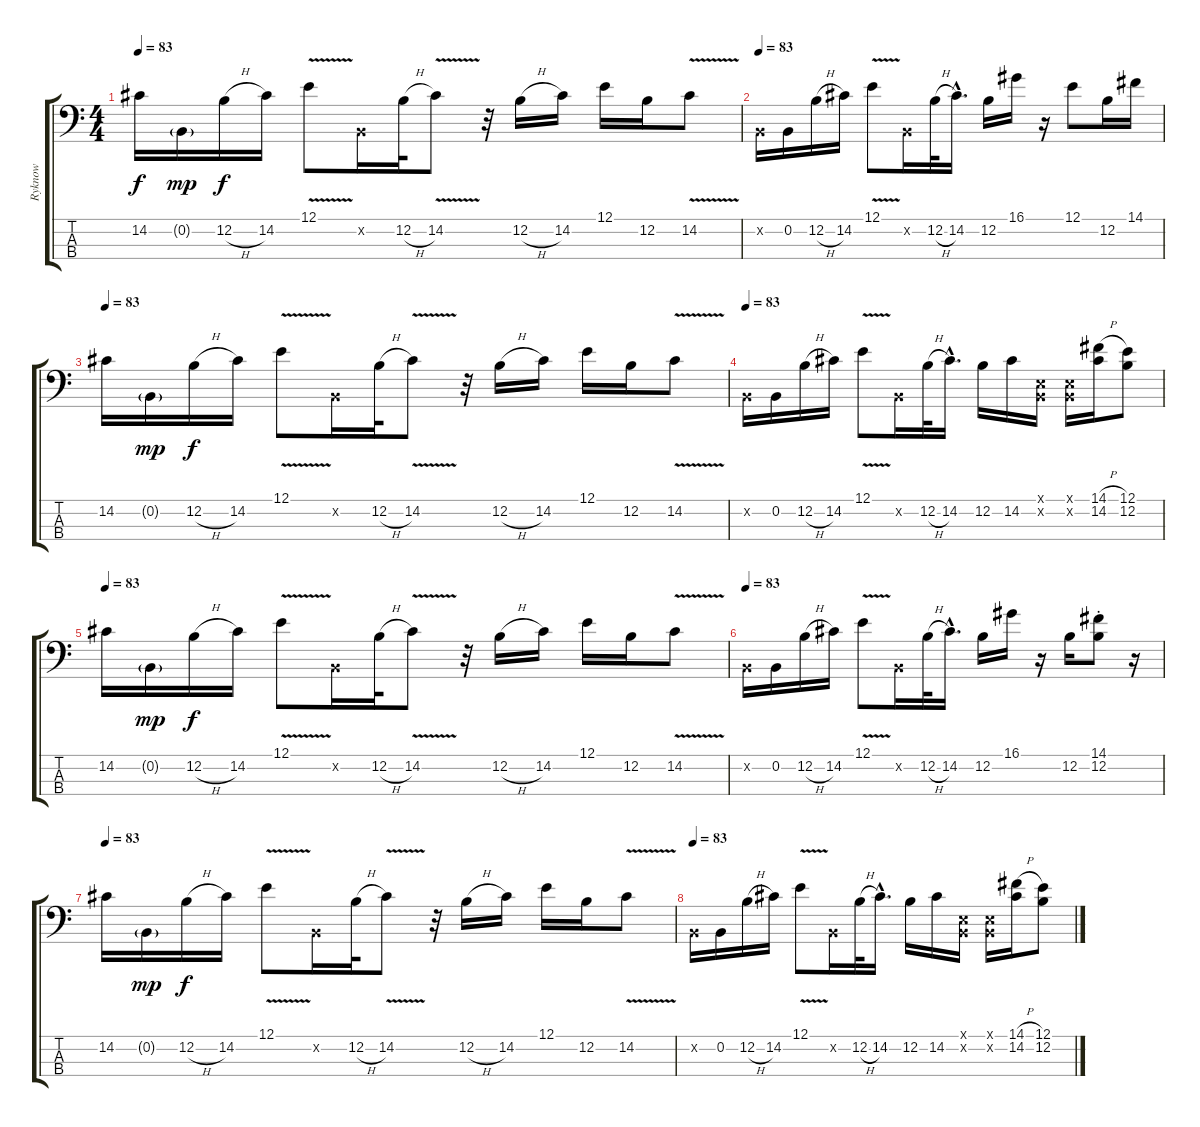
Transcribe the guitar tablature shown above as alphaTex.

\track ("Ryknow" "Ryknow") {instrument electricbassfinger}
\staff {score tabs}
\tuning (E2 B1 Gb1 B0) {hide}
\ts (4 4)
\tempo 83
\clef f4
\ks c
14.2.16{dy f} 0.2{g}.16{dy mp} 12.2{h}.16{dy f} 14.2.16 12.1{v}.8 0.2{x}.16 12.2{h}.32 14.2{v}.8 r.32 12.2{h}.16 14.2.16 12.1.16 12.2.16 14.2{v}.8 |
\tempo 83
0.2{x}.16 0.2.16 12.2{h}.16 14.2.16 12.1{v}.8 0.2{x}.16 12.2{h}.32 14.2{hac}.16{d} 12.2.16 16.1.16 r.16 12.1.8 12.2.16 14.1.16 |
\tempo 83
14.2.16 0.2{g}.16{dy mp} 12.2{h}.16{dy f} 14.2.16 12.1{v}.8 0.2{x}.16 12.2{h}.32 14.2{v}.8 r.32 12.2{h}.16 14.2.16 12.1.16 12.2.16 14.2{v}.8 |
\tempo 83
0.2{x}.16 0.2.16 12.2{h}.16 14.2.16 12.1{v}.8 0.2{x}.16 12.2{h}.32 14.2{hac}.16{d} 12.2.16 14.2.16 (0.1{x} 0.2{x}).16 (0.1{x} 0.2{x}).16 (14.1{h} 14.2).16 (12.1 12.2).8 |
\tempo 83
14.2.16 0.2{g}.16{dy mp} 12.2{h}.16{dy f} 14.2.16 12.1{v}.8 0.2{x}.16 12.2{h}.32 14.2{v}.8 r.32 12.2{h}.16 14.2.16 12.1.16 12.2.16 14.2{v}.8 |
\tempo 83
0.2{x}.16 0.2.16 12.2{h}.16 14.2.16 12.1{v}.8 0.2{x}.16 12.2{h}.32 14.2{hac}.16{d} 12.2.16 16.1.16 r.16 12.2.16 (14.1{st} 12.2{st}).8 r.16 |
\tempo 83
14.2.16 0.2{g}.16{dy mp} 12.2{h}.16{dy f} 14.2.16 12.1{v}.8 0.2{x}.16 12.2{h}.32 14.2{v}.8 r.32 12.2{h}.16 14.2.16 12.1.16 12.2.16 14.2{v}.8 |
\tempo 83
0.2{x}.16 0.2.16 12.2{h}.16 14.2.16 12.1{v}.8 0.2{x}.16 12.2{h}.32 14.2{hac}.16{d} 12.2.16 14.2.16 (0.1{x} 0.2{x}).16 (0.1{x} 0.2{x}).16 (14.1{h} 14.2).16 (12.1 12.2).8
